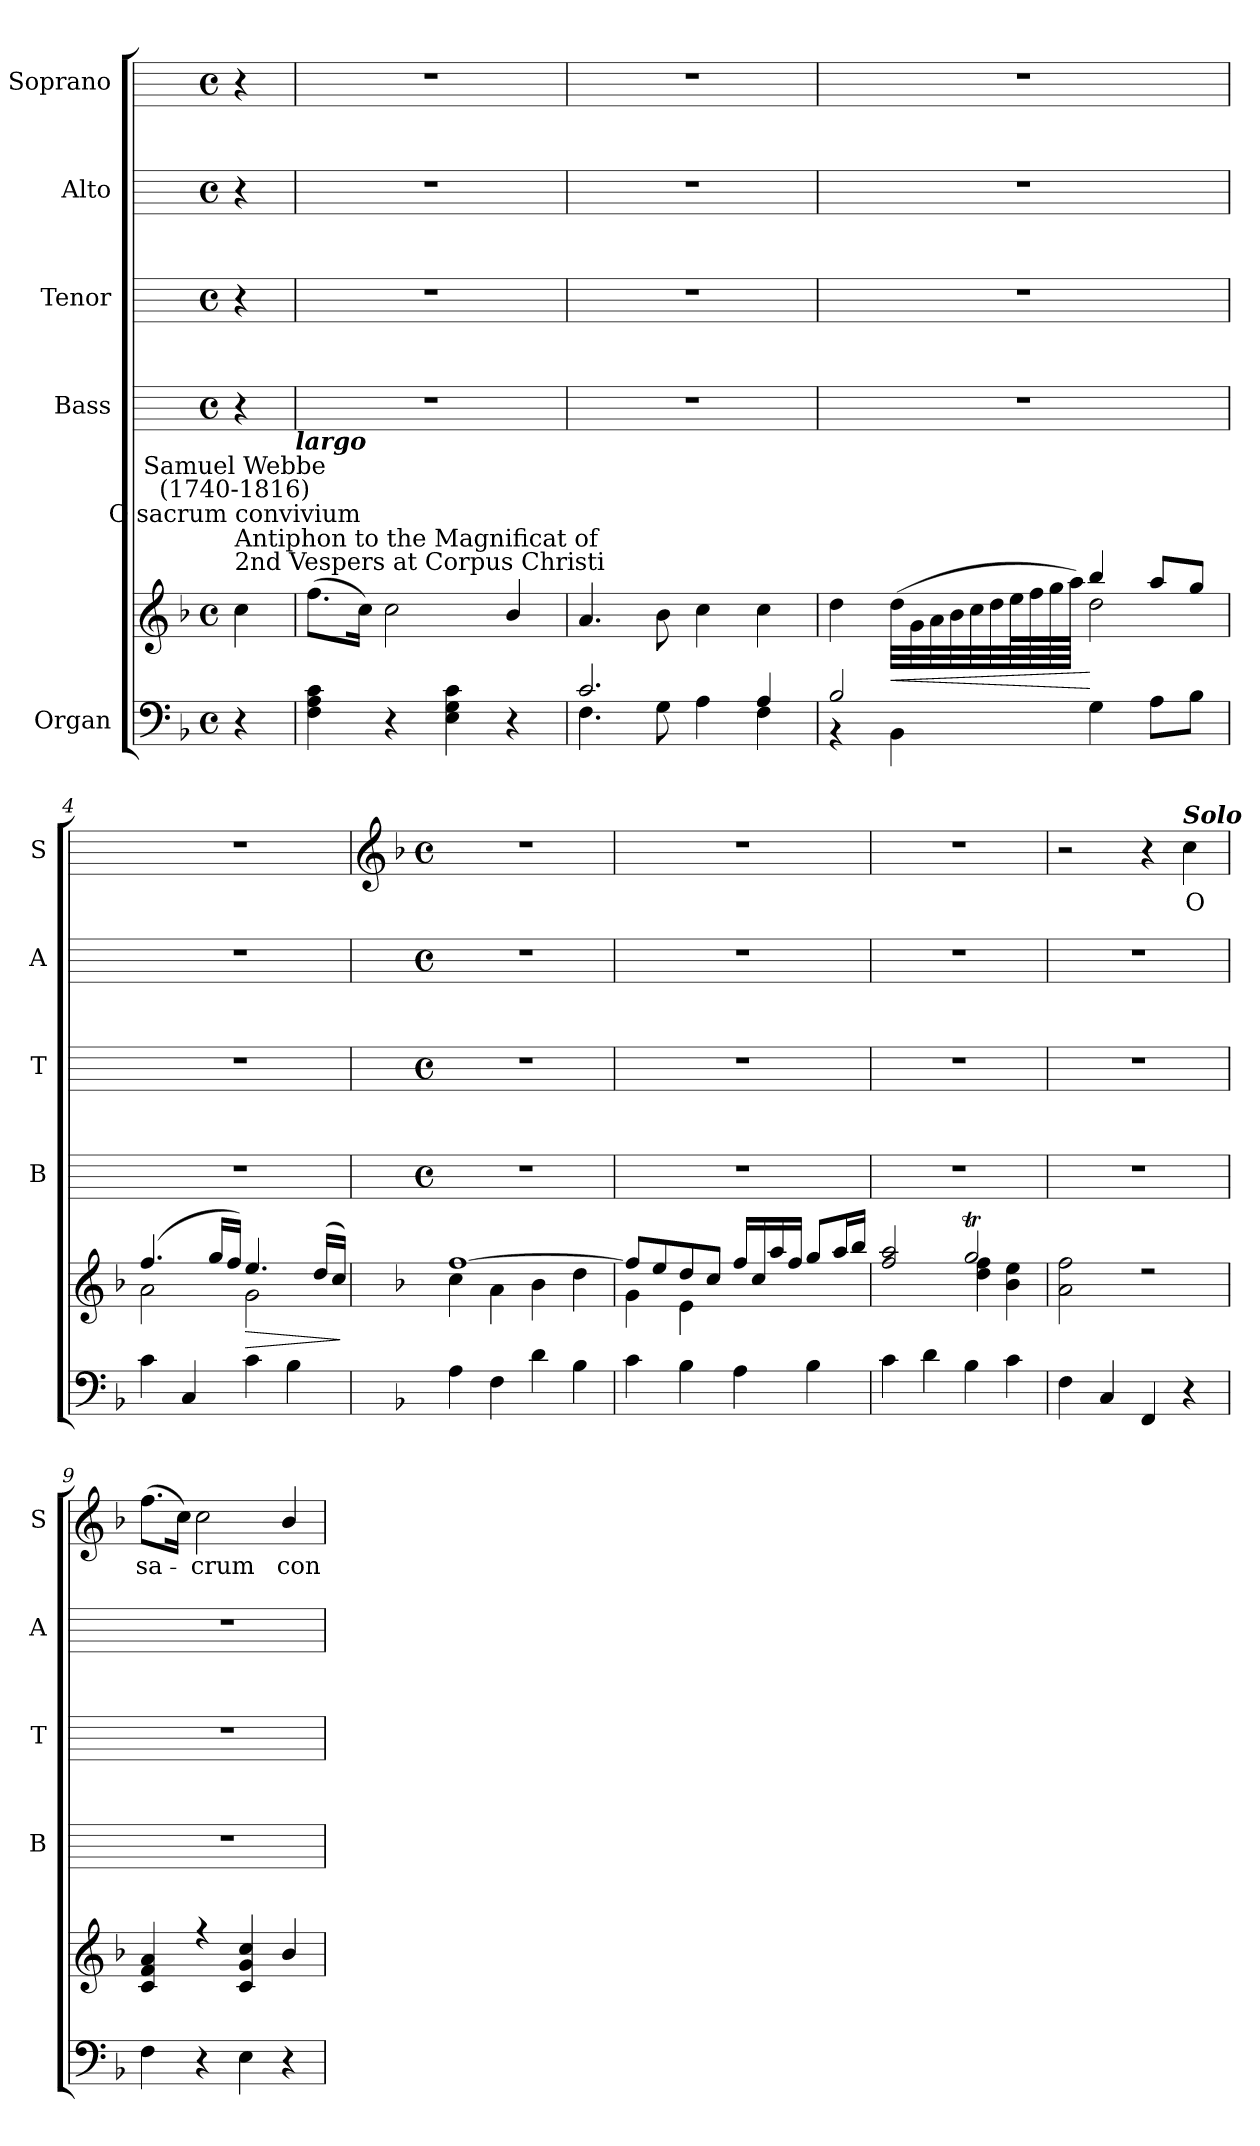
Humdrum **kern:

**kern	**kern	**dynam	**kern	**kern	**kern	**kern	**text
*part5	*part5	*part5	*part4	*part3	*part2	*part1	*part1
*staff6	*staff5	*staff5/6	*staff4	*staff3	*staff2	*staff1	*staff1
*I"Organ	*	*	*I"Bass	*I"Tenor	*I"Alto	*I"Soprano	*
*	*	*	*I'B	*I'T	*I'A	*I'S	*
*clefF4	*clefG2	*	*	*	*	*	*
*k[b-]	*k[b-]	*	*	*	*	*	*
*F:	*F:	*	*	*	*	*	*
*M4/4	*M4/4	*	*M4/4	*M4/4	*M4/4	*M4/4	*
*met(c)	*met(c)	*	*met(c)	*met(c)	*met(c)	*met(c)	*
=	=	=	=	=	=	=	=
*	*^	*	*	*	*	*	*
!	!LO:TX:a:t=Antiphon to the Magnificat of \n2nd Vespers at Corpus Christi	!	!	!	!	!	!	!
!	!LO:TX:a:cj:t=O sacrum convivium	!	!	!	!	!	!	!
!	!LO:TX:a:cj:t=Samuel Webbe\n(1740-1816)	!	!	!	!	!	!	!
4r	4cc\	4ryy	.	4r	4r	4r	4r	.
!	!	!LO:TX:a:Bi:t=largo	!	!	!	!	!	!
=1	=1	=1	=1	=1	=1	=1	=1	=1
4F 4A 4c	(>8.ff\L	1ryy	.	1r	1r	1r	1r	.
.	16cc\J)	.	.	.	.	.	.	.
4r	2cc\	.	.	.	.	.	.	.
4E 4G 4c	.	.	.	.	.	.	.	.
4r	4b-/	.	.	.	.	.	.	.
*	*v	*v	*	*	*	*	*	*
=2	=2	=2	=2	=2	=2	=2	=2
*^	*	*	*	*	*	*	*
2.c/	4.F	4.a/	.	1r	1r	1r	1r	.
.	8G	8b-\	.	.	.	.	.	.
.	4A	4cc\	.	.	.	.	.	.
4A/	4F	4cc\	.	.	.	.	.	.
=3	=3	=3	=3	=3	=3	=3	=3	=3
*	*	*^	*	*	*	*	*	*
2B-/	4r	4dd\	2ryy	.	1r	1r	1r	1r	.
!	!	!	!	!LO:HP:b	!	!	!	!	!
.	4BB-\	(>32dd\LLL	.	<	.	.	.	.	.
.	.	32g\	.	.	.	.	.	.	.
.	.	32a\	.	.	.	.	.	.	.
.	.	32b-\	.	.	.	.	.	.	.
.	.	32cc\	.	.	.	.	.	.	.
.	.	32dd\	.	.	.	.	.	.	.
.	.	64ee\L	.	.	.	.	.	.	.
.	.	64ff\	.	.	.	.	.	.	.
.	.	64gg\	.	.	.	.	.	.	.
.	.	64aa\JJJJ)	.	.	.	.	.	.	.
2ryy	4G	4bb-/	2dd\	[	.	.	.	.	.
.	8AL	8aa/L	.	.	.	.	.	.	.
.	8B-J	8gg/J	.	.	.	.	.	.	.
*v	*v	*	*	*	*	*	*	*	*
=4	=4	=4	=4	=4	=4	=4	=4	=4
4c	(>4.ff/	2a\	.	1r	1r	1r	1r	.
4C	.	.	.	.	.	.	.	.
.	16gg/LL	.	.	.	.	.	.	.
.	16ff/JJ)	.	.	.	.	.	.	.
!	!	!	!LO:HP:b	!	!	!	!	!
4c	4.ee/	2g\	>	.	.	.	.	.
4B-	.	.	.	.	.	.	.	.
.	(>16dd/LL	.	.	.	.	.	.	.
.	16cc/JJ)	.	.	.	.	.	.	.
*	*v	*v	*	*	*	*	*	*
.	.	]	.	.	.	.	.
!!LO:LB:g=z
=5	=5	=5	=5	=5	=5	=5	=5
*	*	*	*	*	*	*clefG2	*
*	*	*	*	*	*	*k[b-]	*
*	*	*	*	*	*	*F:	*
*	*	*	*M4/4	*M4/4	*M4/4	*M4/4	*
*	*	*	*met(c)	*met(c)	*met(c)	*met(c)	*
*	*^	*	*	*	*	*	*
4A	[1ff/	4cc\	.	1r	1r	1r	1r	.
4F	.	4a\	.	.	.	.	.	.
4d	.	4b-\	.	.	.	.	.	.
4B-	.	4dd\	.	.	.	.	.	.
=6	=6	=6	=6	=6	=6	=6	=6	=6
4c	8ff/L]	4g\	.	1r	1r	1r	1r	.
.	8ee/	.	.	.	.	.	.	.
4B-	8dd/	4e\	.	.	.	.	.	.
.	8cc/J	.	.	.	.	.	.	.
4A	16ff/LL	2ryy	.	.	.	.	.	.
.	16cc/	.	.	.	.	.	.	.
.	16aa/	.	.	.	.	.	.	.
.	16ff/JJ	.	.	.	.	.	.	.
4B-	8gg/L	.	.	.	.	.	.	.
.	16aa/L	.	.	.	.	.	.	.
.	16bb-/JJ	.	.	.	.	.	.	.
=7	=7	=7	=7	=7	=7	=7	=7	=7
4c	2ff/ 2aa/	2ryy	.	1r	1r	1r	1r	.
4d	.	.	.	.	.	.	.	.
4B-	2ggT/	4dd\ 4ff\	.	.	.	.	.	.
4c	.	4b-\ 4ee\	.	.	.	.	.	.
=8	=8	=8	=8	=8	=8	=8	=8	=8
4F	2a\ 2ff\	1ryy	.	1r	1r	1r	2r	.
4C	.	.	.	.	.	.	.	.
4FF	2r	.	.	.	.	.	4r	.
!	!	!	!	!	!	!	!LO:TX:a:Bi:t=Solo	!
!	!	!	!	!	!	!	!	!LO:LY:b
4r	.	.	.	.	.	.	4cc	O
=9	=9	=9	=9	=9	=9	=9	=9	=9
!	!	!	!	!	!	!	!	!LO:LY:b
4F	4c/ 4f/ 4a/	1ryy	.	1r	1r	1r	(>8.ffL	sa-
.	.	.	.	.	.	.	16ccJ)	.
!	!	!	!	!	!	!	!	!LO:LY:b
4r	4r	.	.	.	.	.	2cc	crum
4E	4c/ 4g/ 4cc/	.	.	.	.	.	.	.
!	!	!	!	!	!	!	!	!LO:LY:b
4r	4b-/	.	.	.	.	.	4b-/	con-
*	*v	*v	*	*	*	*	*	*
=	=	=	=	=	=	=	=
*-	*-	*-	*-	*-	*-	*-	*-
